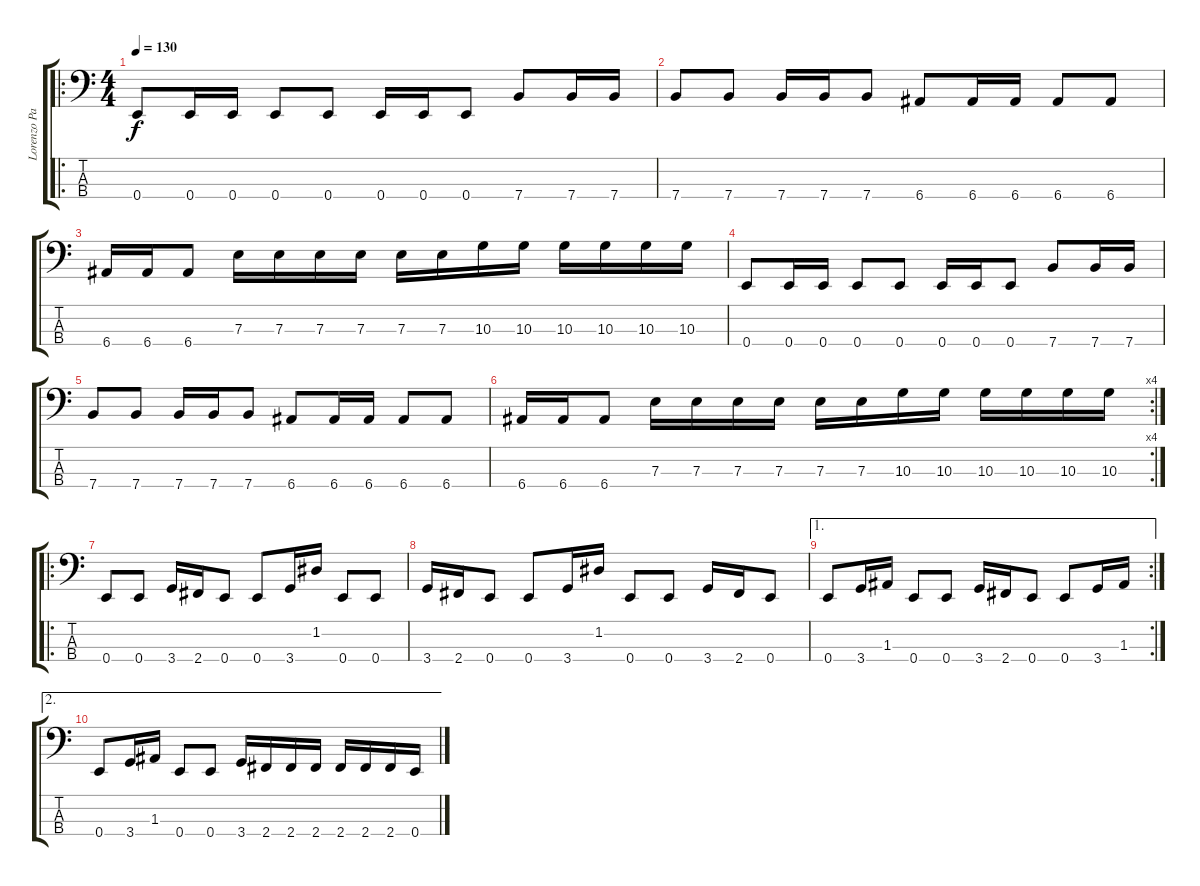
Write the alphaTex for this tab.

\track ("Lorenzo Partida" "Lorenzo Pa") {instrument electricbassfinger}
\staff {score tabs}
\tuning (G2 D2 A1 E1) {hide}
\ro
\ts (4 4)
\tempo 130
\clef f4
\ks c
0.4.8{dy f} 0.4.16 0.4.16 0.4.8 0.4.8 0.4.16 0.4.16 0.4.8 7.4.8 7.4.16 7.4.16 |
7.4.8 7.4.8 7.4.16 7.4.16 7.4.8 6.4.8 6.4.16 6.4.16 6.4.8 6.4.8 |
6.4.16 6.4.16 6.4.8 7.3.16 7.3.16 7.3.16 7.3.16 7.3.16 7.3.16 10.3.16 10.3.16 10.3.16 10.3.16 10.3.16 10.3.16 |
0.4.8 0.4.16 0.4.16 0.4.8 0.4.8 0.4.16 0.4.16 0.4.8 7.4.8 7.4.16 7.4.16 |
7.4.8 7.4.8 7.4.16 7.4.16 7.4.8 6.4.8 6.4.16 6.4.16 6.4.8 6.4.8 |
\rc 4
6.4.16 6.4.16 6.4.8 7.3.16 7.3.16 7.3.16 7.3.16 7.3.16 7.3.16 10.3.16 10.3.16 10.3.16 10.3.16 10.3.16 10.3.16 |
\ro
0.4.8 0.4.8 3.4.16 2.4.16 0.4.8 0.4.8 3.4.16 1.2.16 0.4.8 0.4.8 |
3.4.16 2.4.16 0.4.8 0.4.8 3.4.16 1.2.16 0.4.8 0.4.8 3.4.16 2.4.16 0.4.8 |
\ae 1
\rc 2
0.4.8 3.4.16 1.3.16 0.4.8 0.4.8 3.4.16 2.4.16 0.4.8 0.4.8 3.4.16 1.3.16 |
\ae 2
0.4.8 3.4.16 1.3.16 0.4.8 0.4.8 3.4.16 2.4.16 2.4.16 2.4.16 2.4.16 2.4.16 2.4.16 0.4.16
